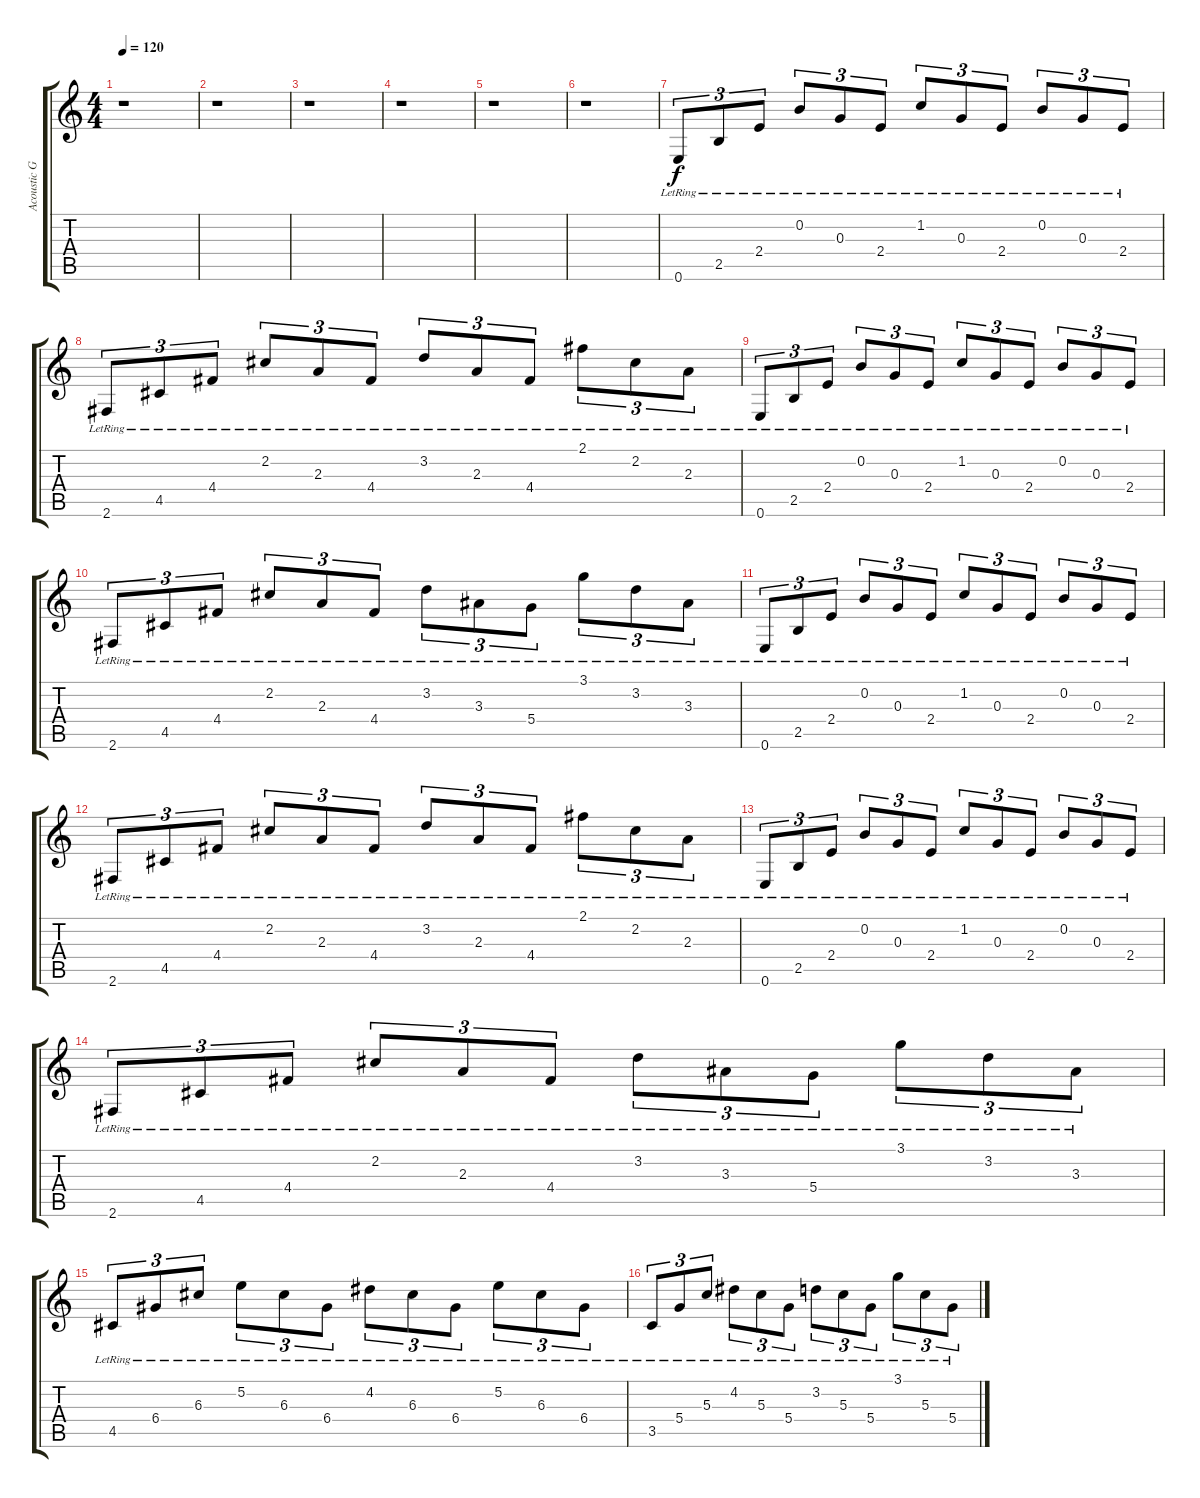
\track ("Acoustic Guitar" "Acoustic G") {instrument acousticguitarsteel}
\staff {score tabs}
\tuning (E4 B3 G3 D3 A2 E2) {hide}
\ts (4 4)
\tempo 120
\clef g2
\ks c
r.1{dy f} |
r.1 |
r.1 |
r.1 |
r.1 |
r.1 |
0.6{lr}.8{tu (3 2)} 2.5{lr}.8{tu (3 2)} 2.4{lr}.8{tu (3 2)} 0.2{lr}.8{tu (3 2)} 0.3{lr}.8{tu (3 2)} 2.4{lr}.8{tu (3 2)} 1.2{lr}.8{tu (3 2)} 0.3{lr}.8{tu (3 2)} 2.4{lr}.8{tu (3 2)} 0.2{lr}.8{tu (3 2)} 0.3{lr}.8{tu (3 2)} 2.4{lr}.8{tu (3 2)} |
2.6{lr}.8{tu (3 2)} 4.5{lr}.8{tu (3 2)} 4.4{lr}.8{tu (3 2)} 2.2{lr}.8{tu (3 2)} 2.3{lr}.8{tu (3 2)} 4.4{lr}.8{tu (3 2)} 3.2{lr}.8{tu (3 2)} 2.3{lr}.8{tu (3 2)} 4.4{lr}.8{tu (3 2)} 2.1{lr}.8{tu (3 2)} 2.2{lr}.8{tu (3 2)} 2.3{lr}.8{tu (3 2)} |
0.6{lr}.8{tu (3 2)} 2.5{lr}.8{tu (3 2)} 2.4{lr}.8{tu (3 2)} 0.2{lr}.8{tu (3 2)} 0.3{lr}.8{tu (3 2)} 2.4{lr}.8{tu (3 2)} 1.2{lr}.8{tu (3 2)} 0.3{lr}.8{tu (3 2)} 2.4{lr}.8{tu (3 2)} 0.2{lr}.8{tu (3 2)} 0.3{lr}.8{tu (3 2)} 2.4{lr}.8{tu (3 2)} |
2.6{lr}.8{tu (3 2)} 4.5{lr}.8{tu (3 2)} 4.4{lr}.8{tu (3 2)} 2.2{lr}.8{tu (3 2)} 2.3{lr}.8{tu (3 2)} 4.4{lr}.8{tu (3 2)} 3.2{lr}.8{tu (3 2)} 3.3{lr}.8{tu (3 2)} 5.4{lr}.8{tu (3 2)} 3.1{lr}.8{tu (3 2)} 3.2{lr}.8{tu (3 2)} 3.3{lr}.8{tu (3 2)} |
0.6{lr}.8{tu (3 2)} 2.5{lr}.8{tu (3 2)} 2.4{lr}.8{tu (3 2)} 0.2{lr}.8{tu (3 2)} 0.3{lr}.8{tu (3 2)} 2.4{lr}.8{tu (3 2)} 1.2{lr}.8{tu (3 2)} 0.3{lr}.8{tu (3 2)} 2.4{lr}.8{tu (3 2)} 0.2{lr}.8{tu (3 2)} 0.3{lr}.8{tu (3 2)} 2.4{lr}.8{tu (3 2)} |
2.6{lr}.8{tu (3 2)} 4.5{lr}.8{tu (3 2)} 4.4{lr}.8{tu (3 2)} 2.2{lr}.8{tu (3 2)} 2.3{lr}.8{tu (3 2)} 4.4{lr}.8{tu (3 2)} 3.2{lr}.8{tu (3 2)} 2.3{lr}.8{tu (3 2)} 4.4{lr}.8{tu (3 2)} 2.1{lr}.8{tu (3 2)} 2.2{lr}.8{tu (3 2)} 2.3{lr}.8{tu (3 2)} |
0.6{lr}.8{tu (3 2)} 2.5{lr}.8{tu (3 2)} 2.4{lr}.8{tu (3 2)} 0.2{lr}.8{tu (3 2)} 0.3{lr}.8{tu (3 2)} 2.4{lr}.8{tu (3 2)} 1.2{lr}.8{tu (3 2)} 0.3{lr}.8{tu (3 2)} 2.4{lr}.8{tu (3 2)} 0.2{lr}.8{tu (3 2)} 0.3{lr}.8{tu (3 2)} 2.4{lr}.8{tu (3 2)} |
2.6{lr}.8{tu (3 2)} 4.5{lr}.8{tu (3 2)} 4.4{lr}.8{tu (3 2)} 2.2{lr}.8{tu (3 2)} 2.3{lr}.8{tu (3 2)} 4.4{lr}.8{tu (3 2)} 3.2{lr}.8{tu (3 2)} 3.3{lr}.8{tu (3 2)} 5.4{lr}.8{tu (3 2)} 3.1{lr}.8{tu (3 2)} 3.2{lr}.8{tu (3 2)} 3.3{lr}.8{tu (3 2)} |
4.5{lr}.8{tu (3 2)} 6.4{lr}.8{tu (3 2)} 6.3{lr}.8{tu (3 2)} 5.2{lr}.8{tu (3 2)} 6.3{lr}.8{tu (3 2)} 6.4{lr}.8{tu (3 2)} 4.2{lr}.8{tu (3 2)} 6.3{lr}.8{tu (3 2)} 6.4{lr}.8{tu (3 2)} 5.2{lr}.8{tu (3 2)} 6.3{lr}.8{tu (3 2)} 6.4{lr}.8{tu (3 2)} |
3.5{lr}.8{tu (3 2)} 5.4{lr}.8{tu (3 2)} 5.3{lr}.8{tu (3 2)} 4.2{lr}.8{tu (3 2)} 5.3{lr}.8{tu (3 2)} 5.4{lr}.8{tu (3 2)} 3.2{lr}.8{tu (3 2)} 5.3{lr}.8{tu (3 2)} 5.4{lr}.8{tu (3 2)} 3.1{lr}.8{tu (3 2)} 5.3{lr}.8{tu (3 2)} 5.4{lr}.8{tu (3 2)}
